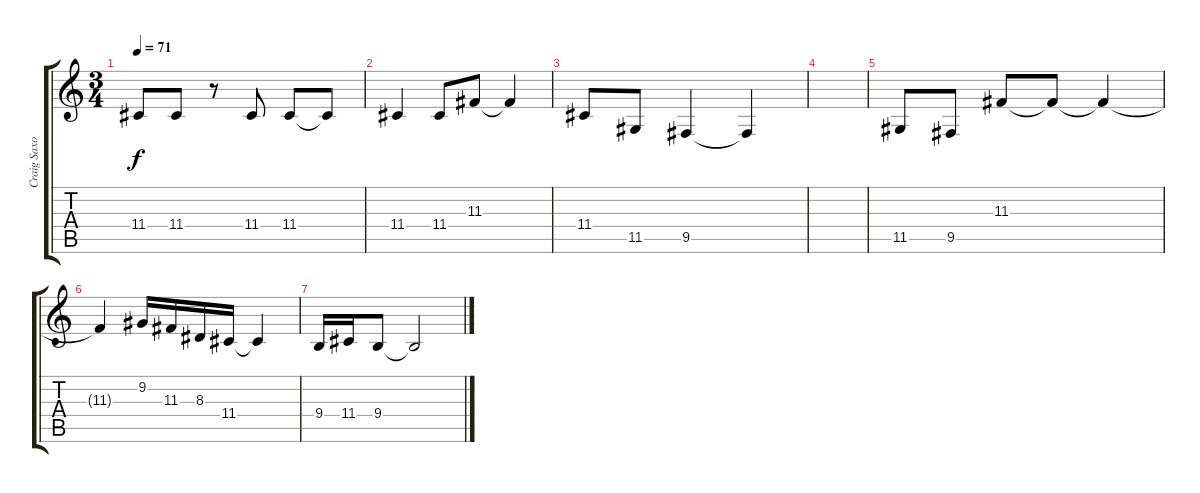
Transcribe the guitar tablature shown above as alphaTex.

\track ("Craig Saxophone" "Craig Saxo") {instrument altosax}
\staff {score tabs}
\tuning (E4 B3 G3 D3 A2 E2) {hide}
\ts (3 4)
\tempo 71
\clef g2
\ks c
11.4.8{dy f} 11.4.8 r.8 11.4.8 11.4.8 11.4{t}.8 |
11.4.4 11.4.8 11.3.8 11.3{t}.4 |
11.4.8 11.5.8 9.5.4 9.5{t}.4 |
|
11.5.8 9.5.8 11.3.8 11.3{t}.8 11.3{t}.4 |
11.3{t}.4 9.2.16 11.3.16 8.3.16 11.4.16 11.4{t}.4 |
9.4.16 11.4.16 9.4.8 9.4{t}.2
